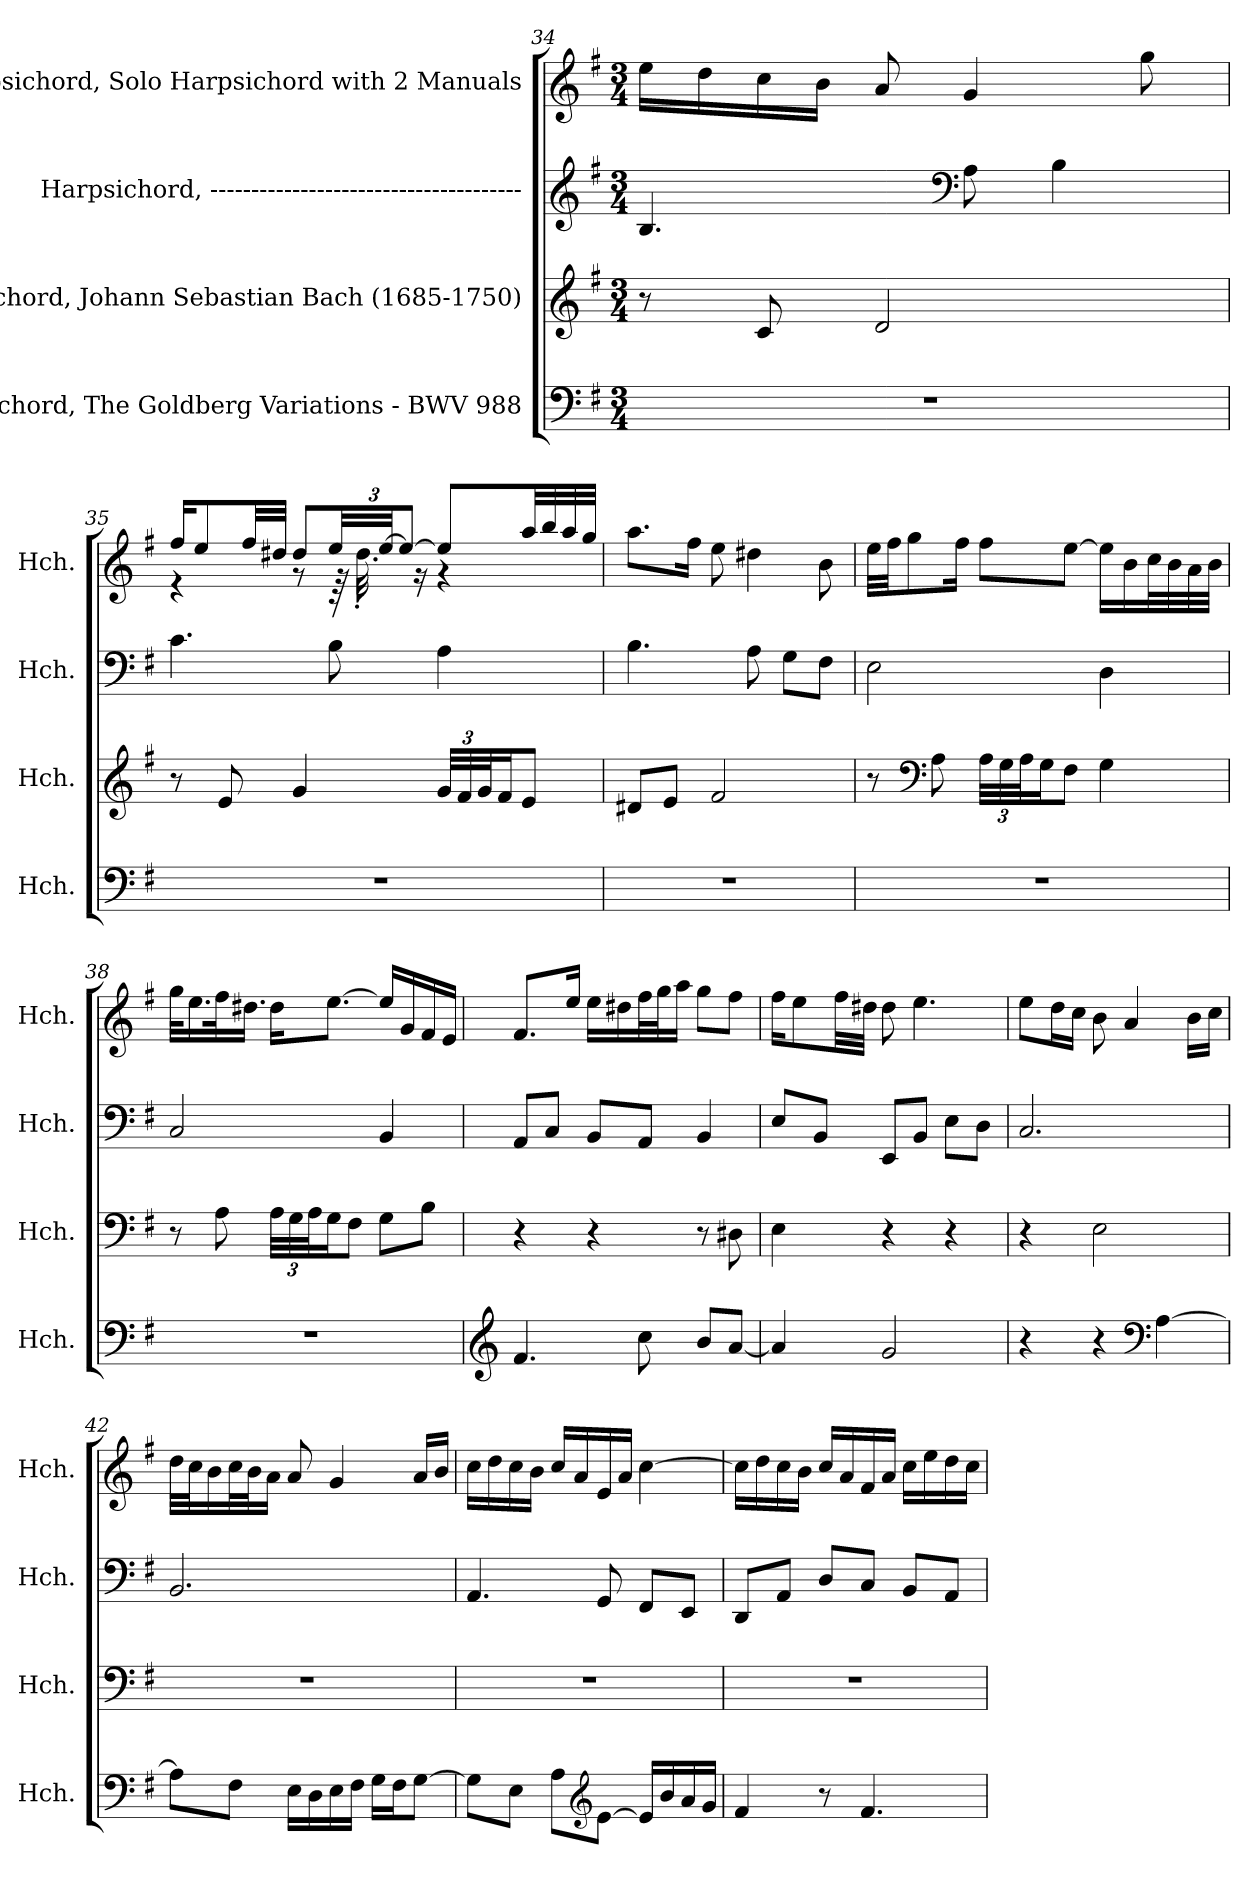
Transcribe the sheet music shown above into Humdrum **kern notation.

**kern	**kern	**kern	**kern
*part4	*part3	*part2	*part1
*staff4	*staff3	*staff2	*staff1
*I"Harpsichord, The Goldberg Variations - BWV 988	*I"Harpsichord, Johann Sebastian Bach  (1685-1750)	*I"Harpsichord, --------------------------------------	*I"Harpsichord, Solo Harpsichord with 2 Manuals
*I'Hch.	*I'Hch.	*I'Hch.	*I'Hch.
!!LO:LB:g=z
*clefF4	*clefG2	*clefG2	*clefG2
*k[f#]	*k[f#]	*k[f#]	*k[f#]
*M3/4	*M3/4	*M3/4	*M3/4
=34	=34	=34	=34
2.r	8r	4.B/	16ee\LL
.	.	.	16dd\
.	8c/	.	16cc\
.	.	.	16b\JJ
.	2d/	.	8a/
*	*	*clefF4	*
.	.	8A\	4g/
.	.	4B\	.
.	.	.	8gg\
=35	=35	=35	=35
*	*	*	*^
2.r	8r	4.c\	16ff#/KL	4r
.	.	.	8ee/	.
.	8e/	.	.	.
.	.	.	32ff#/LL	.
.	.	.	32dd#X/JJJ	.
.	4g/	.	8dd#/L	8r
*	*	*	*Xbrackettup	*
.	.	8B\	48ee/LL	64r
.	.	.	.	32.dd#'\
.	.	.	[48ee/JJ	.
.	.	.	12ee/J_	.
.	.	.	.	16r
*	*Xbrackettup	*	*	*
.	48g/LLL	4A\	8ee/L]	4r
.	48f#/	.	.	.
.	48g/J	.	.	.
.	16f#/J	.	.	.
.	8e/J	.	32aa/LL	.
.	.	.	32bb/	.
.	.	.	32aa/	.
.	.	.	32gg/JJJ	.
*	*	*	*v	*v
=36	=36	=36	=36
2.r	8d#X/L	4.B\	8.aa\L
.	8e/J	.	.
.	.	.	16ff#\Jk
.	2f#/	.	8ee\
.	.	8A\	4dd#X\
.	.	8G\L	.
.	.	8F#\J	8b\
!!LO:PB:g=z
=37	=37	=37	=37
2.r	8r	2E\	32ee\LLL
.	.	.	32ff#\JJ
.	.	.	8gg\
*	*clefF4	*	*
.	8A\	.	.
.	.	.	16ff#\Jk
.	48A\LLL	.	8ff#\L
.	48G\	.	.
.	48A\J	.	.
.	16G\J	.	.
.	8F#\J	.	[8ee\J
.	4G\	4D\	16ee\LL]
.	.	.	16b\
.	.	.	32cc\L
.	.	.	32b\
.	.	.	32a\
.	.	.	32b\JJJ
=38	=38	=38	=38
2.r	8r	2C/	32gg\KLL
.	.	.	16.ee\
.	8A\	.	32ff#\K
.	.	.	16.dd#X\JJ
.	48A\LLL	.	16dd#\KL
.	48G\	.	.
.	48A\J	.	.
.	16G\J	.	[8.ee\J
.	8F#\J	.	.
.	8G\L	4BB/	16ee/LL]
.	.	.	16g/
.	8B\J	.	16f#/
.	.	.	16e/JJ
=39	=39	=39	=39
*clefG2	*	*	*
4.f#/	4r	8AA/L	8.f#/L
.	.	8C/J	.
.	.	.	16ee/Jk
.	4r	8BB/L	16ee\LL
.	.	.	16dd#X\
8cc\	.	8AA/J	32ff#\L
.	.	.	32gg\J
.	.	.	16aa\JJ
8b/L	8r	4BB/	8gg\L
[8a/J	8D#X\	.	8ff#\J
!!LO:LB:g=z
=40	=40	=40	=40
4a/]	4E\	8E/L	16ff#\KL
.	.	.	8ee\
.	.	8BB/J	.
.	.	.	32ff#\LL
.	.	.	32dd#X\JJJ
2g/	4r	8EE/L	8dd#\
.	.	8BB/J	4.ee\
.	4r	8E\L	.
.	.	8D\J	.
=41	=41	=41	=41
4r	4r	2.C/	8ee\L
.	.	.	16dd\L
.	.	.	16cc\JJ
4r	2E\	.	8b\
.	.	.	4a/
*clefF4	*	*	*
[4A\	.	.	.
.	.	.	16b\LL
.	.	.	16cc\JJ
=42	=42	=42	=42
8A\L]	2.r	2.BB/	32dd\LLL
.	.	.	32cc\J
.	.	.	16b\
8F#\J	.	.	32cc\L
.	.	.	32b\J
.	.	.	16a\JJ
16E\LL	.	.	8a/
16D\	.	.	.
16E\	.	.	4g/
16F#\JJ	.	.	.
16G\LL	.	.	.
16F#\J	.	.	.
[8G\J	.	.	16a/LL
.	.	.	16b/JJ
=43	=43	=43	=43
8G\L]	2.r	4.AA/	16cc\LL
.	.	.	16dd\
8E\J	.	.	16cc\
.	.	.	16b\JJ
8A\L	.	.	16cc/LL
.	.	.	16a/
*clefG2	*	*	*
[8e\J	.	8GG/	16e/
.	.	.	16a/JJ
16e/LL]	.	8FF#/L	[4cc\
16b/	.	.	.
16a/	.	8EE/J	.
16g/JJ	.	.	.
!!LO:LB:g=z
=44	=44	=44	=44
4f#/	2.r	8DD/L	16cc\LL]
.	.	.	16dd\
.	.	8AA/J	16cc\
.	.	.	16b\JJ
8r	.	8D/L	16cc/LL
.	.	.	16a/
4.f#/	.	8C/J	16f#/
.	.	.	16a/JJ
.	.	8BB/L	16cc\LL
.	.	.	16ee\
.	.	8AA/J	16dd\
.	.	.	16cc\JJ
=	=	=	=
*-	*-	*-	*-
